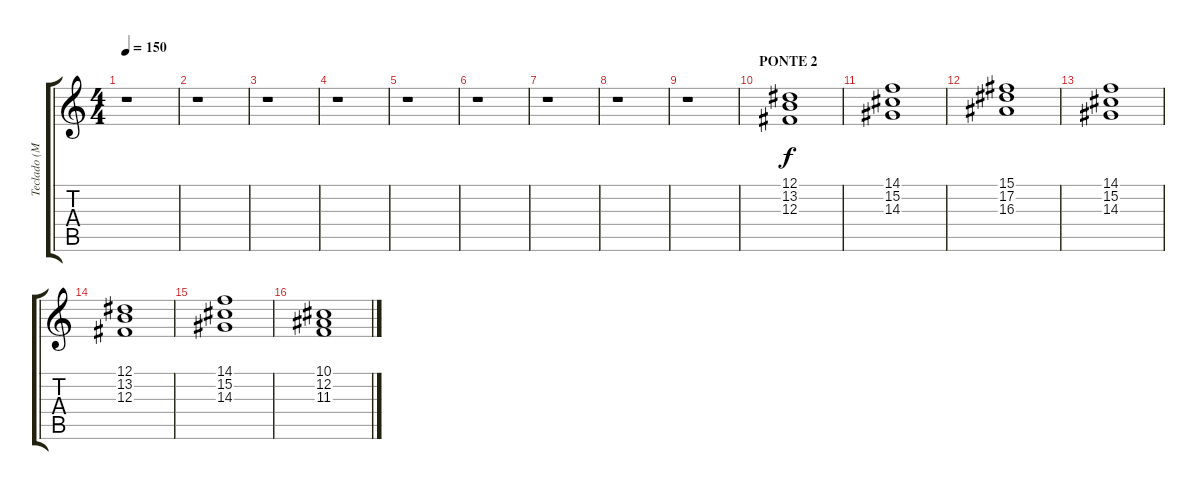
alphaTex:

\track ("Teclado (Mão Direita)" "Teclado (M") {instrument harpsichord}
\staff {score tabs}
\tuning (Eb4 Bb3 Gb3 Db3 Ab2 Eb2) {hide}
\ts (4 4)
\tempo 150
\clef g2
\ks c
r.1{dy f} |
r.1 |
r.1 |
r.1 |
r.1 |
r.1 |
r.1 |
r.1 |
r.1 |
\section ("" "PONTE 2")
(12.1 13.2 12.3).1{instrument stringensemble1} |
(14.1 15.2 14.3).1{instrument stringensemble1} |
(15.1 17.2 16.3).1{instrument stringensemble1} |
(14.1 15.2 14.3).1{instrument stringensemble1} |
(12.1 13.2 12.3).1{instrument stringensemble1} |
(14.1 15.2 14.3).1{instrument stringensemble1} |
(10.1 12.2 11.3).1{instrument stringensemble1}
